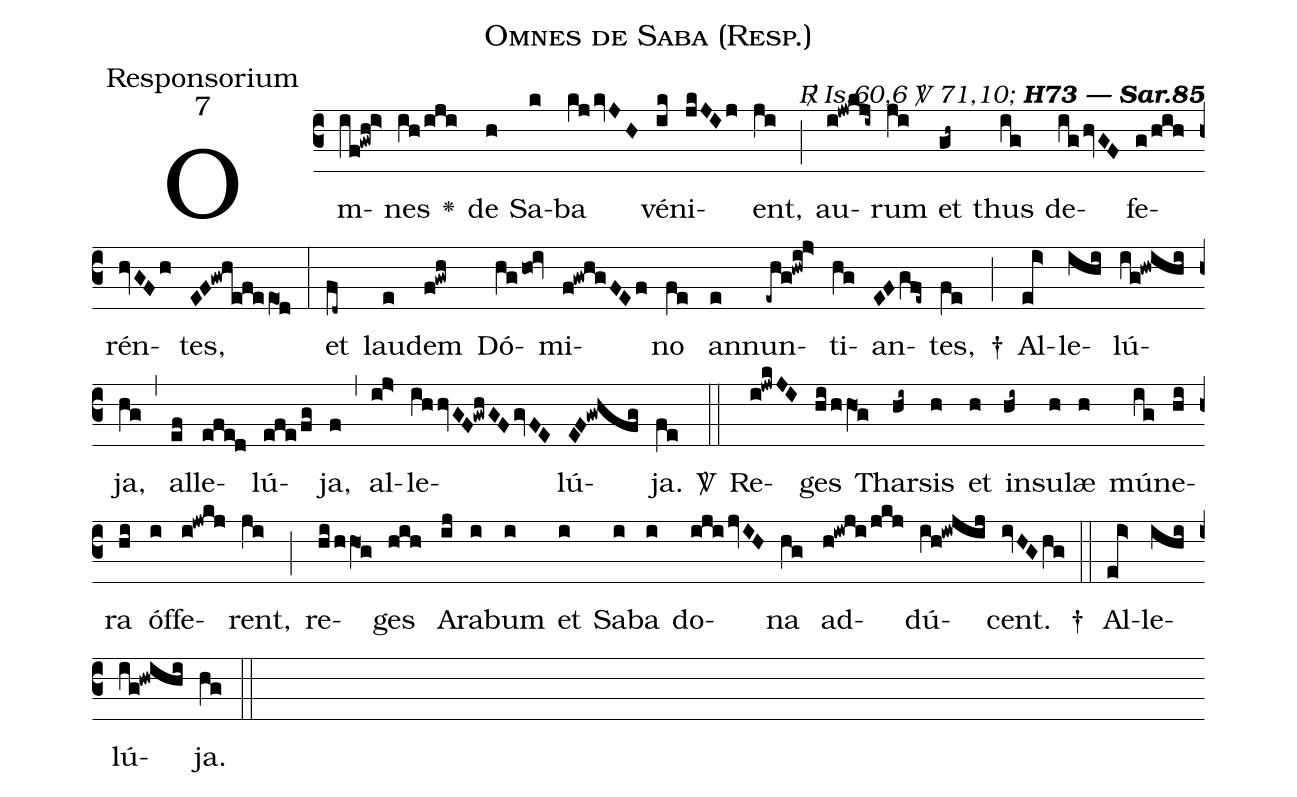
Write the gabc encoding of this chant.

name:Omnes de Saba (Resp.);
office-part:Responsorium;
mode:7;
commentary:{\itshape\mdseries \Rbar\ Is.60,6 \Vbar\  71,10;\/}  {\bfseries H73 --- Sar.85};
%%
(c3)Om(if!gwh!i>)nes(ih/iji) <v>\greheightstar</v>() de(h) Sa(k)ba(kj/kvJH) vé(ik)ni(jkJIj)ent,(ji) (;) au(i!jwkji~)rum(ji) et(gh~) thus(ig) de(ighvGF)fe(g/hih)rén(hvGFh)tes,(EF!gwhe!f!eeO1d) (:) et(fd~) lau(e)dem(f!gwh) Dó(hg/ho0!iv)mi(f!gwhgFEf)no(fe) an(e)nun(-ehg!hwi!j>)ti(hg)an(EFgfe~)tes,(fe)
†(;) Al(ei>)le(ihi)lú(ig!hwihi)ja,(hg) (,) al(ef)le(efe!d)lú(efe/fg)ja,(f) (,) al(ij>)le(ih/hvGF!gwhGFgvFE)lú(EF!gwhfg)ja.(fe)
<sp>V/</sp>(::) Re(i!jwkJI)ges(hi/hhO1g) Thar(hi~)sis(h) et(h) in(hi~)su(h)læ(h) mú(ig)ne(hi)ra(hi) óf(i)fe(i!jwkj)rent,(ji) (;) re(hi/hhO1g)ges(hih) A(ij)ra(i)bum(i) et(i) Sa(i)ba(i) do(iji/jvIH)na(hg) ad(h!iwji/jkj)dú(ih!iwjij)cent.(ivHGhg) †(::) Al(ei>)le(ihi)lú(ig!hwihi)ja.(hg) (::)
